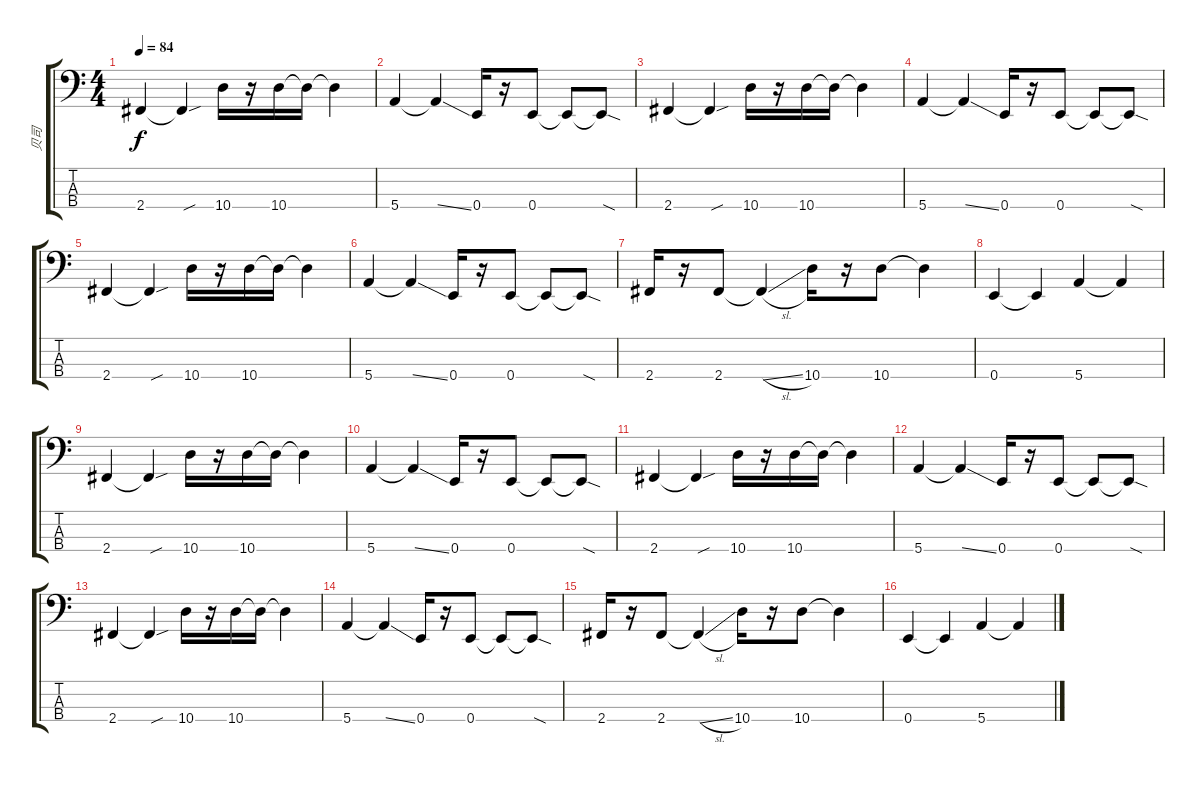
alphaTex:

\track ("贝司" "贝司") {instrument electricbassfinger}
\staff {score tabs}
\tuning (G2 D2 A1 E1) {hide}
\ts (4 4)
\tempo 84
\clef f4
\ks c
2.4.4{dy f} 2.4{sou t}.4 10.4.16 r.16 10.4.16 10.4{t}.16 10.4{t}.4 |
5.4.4 5.4{ss t}.4 0.4.16 r.16 0.4.8 0.4{t}.8 0.4{sod t}.8 |
2.4.4 2.4{sou t}.4 10.4.16 r.16 10.4.16 10.4{t}.16 10.4{t}.4 |
5.4.4 5.4{ss t}.4 0.4.16 r.16 0.4.8 0.4{t}.8 0.4{sod t}.8 |
2.4.4 2.4{sou t}.4 10.4.16 r.16 10.4.16 10.4{t}.16 10.4{t}.4 |
5.4.4 5.4{ss t}.4 0.4.16 r.16 0.4.8 0.4{t}.8 0.4{sod t}.8 |
2.4.16 r.16 2.4.8 2.4{sl t}.4 10.4.16 r.16 10.4.8 10.4{t}.4 |
0.4.4 0.4{t}.4 5.4.4 5.4{t}.4 |
2.4.4 2.4{sou t}.4 10.4.16 r.16 10.4.16 10.4{t}.16 10.4{t}.4 |
5.4.4 5.4{ss t}.4 0.4.16 r.16 0.4.8 0.4{t}.8 0.4{sod t}.8 |
2.4.4 2.4{sou t}.4 10.4.16 r.16 10.4.16 10.4{t}.16 10.4{t}.4 |
5.4.4 5.4{ss t}.4 0.4.16 r.16 0.4.8 0.4{t}.8 0.4{sod t}.8 |
2.4.4 2.4{sou t}.4 10.4.16 r.16 10.4.16 10.4{t}.16 10.4{t}.4 |
5.4.4 5.4{ss t}.4 0.4.16 r.16 0.4.8 0.4{t}.8 0.4{sod t}.8 |
2.4.16 r.16 2.4.8 2.4{sl t}.4 10.4.16 r.16 10.4.8 10.4{t}.4 |
0.4.4 0.4{t}.4 5.4.4 5.4{t}.4
